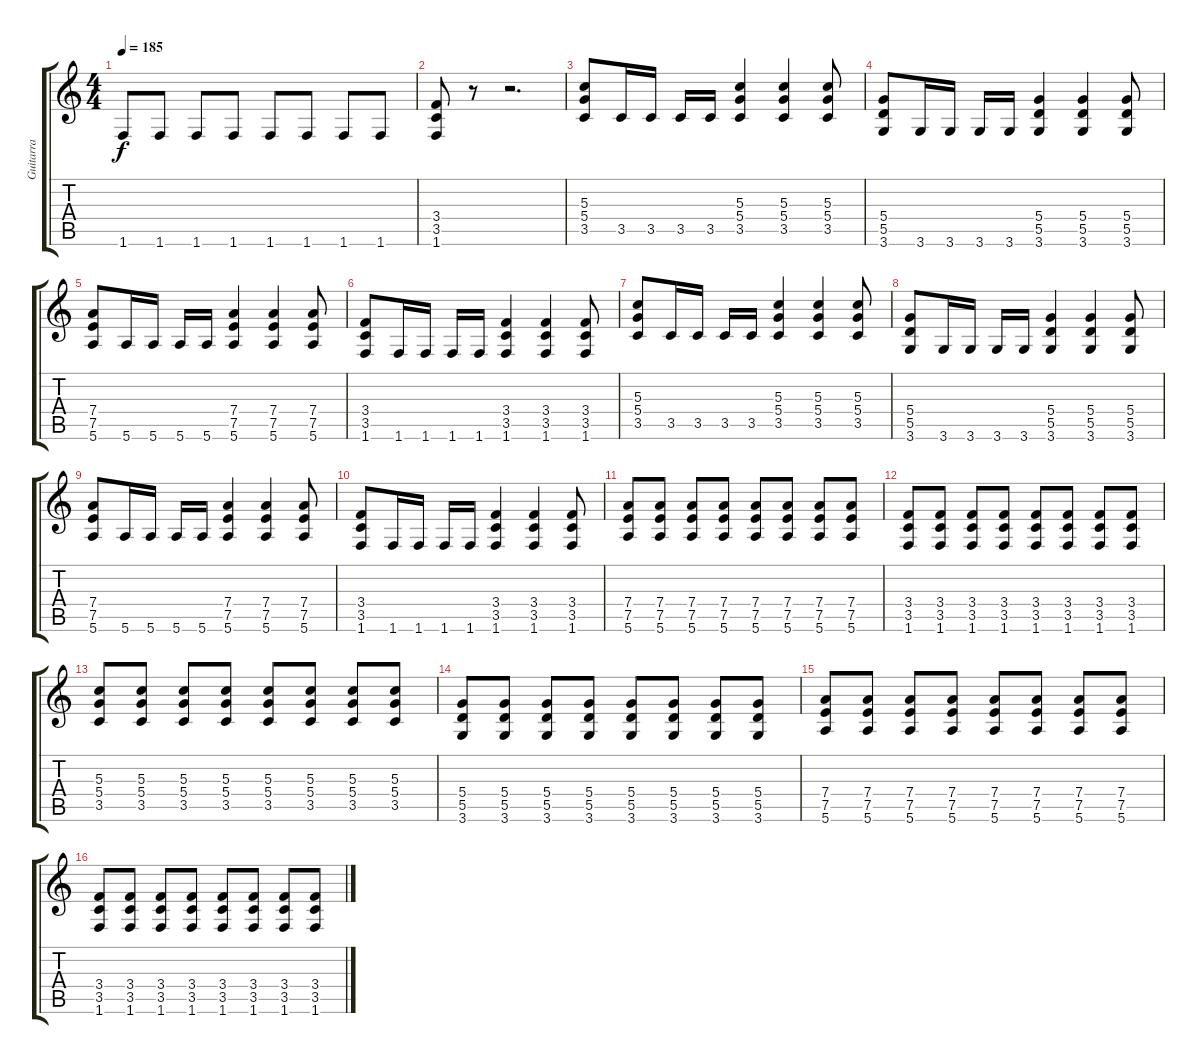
\track ("Guitarra" "Guitarra") {instrument distortionguitar}
\staff {score tabs}
\tuning (E4 B3 G3 D3 A2 E2) {hide}
\ts (4 4)
\tempo 185
\clef g2
\ks c
1.6.8{dy f} 1.6.8 1.6.8 1.6.8 1.6.8 1.6.8 1.6.8 1.6.8 |
(3.4 3.5 1.6).8 r.8 r.2{d} |
(5.3 5.4 3.5).8 3.5.16 3.5.16 3.5.16 3.5.16 (5.3 5.4 3.5).4 (5.3 5.4 3.5).4 (5.3 5.4 3.5).8 |
(5.4 5.5 3.6).8 3.6.16 3.6.16 3.6.16 3.6.16 (5.4 5.5 3.6).4 (5.4 5.5 3.6).4 (5.4 5.5 3.6).8 |
(7.4 7.5 5.6).8 5.6.16 5.6.16 5.6.16 5.6.16 (7.4 7.5 5.6).4 (7.4 7.5 5.6).4 (7.4 7.5 5.6).8 |
(3.4 3.5 1.6).8 1.6.16 1.6.16 1.6.16 1.6.16 (3.4 3.5 1.6).4 (3.4 3.5 1.6).4 (3.4 3.5 1.6).8 |
(5.3 5.4 3.5).8 3.5.16 3.5.16 3.5.16 3.5.16 (5.3 5.4 3.5).4 (5.3 5.4 3.5).4 (5.3 5.4 3.5).8 |
(5.4 5.5 3.6).8 3.6.16 3.6.16 3.6.16 3.6.16 (5.4 5.5 3.6).4 (5.4 5.5 3.6).4 (5.4 5.5 3.6).8 |
(7.4 7.5 5.6).8 5.6.16 5.6.16 5.6.16 5.6.16 (7.4 7.5 5.6).4 (7.4 7.5 5.6).4 (7.4 7.5 5.6).8 |
(3.4 3.5 1.6).8 1.6.16 1.6.16 1.6.16 1.6.16 (3.4 3.5 1.6).4 (3.4 3.5 1.6).4 (3.4 3.5 1.6).8 |
(7.4 7.5 5.6).8 (7.4 7.5 5.6).8 (7.4 7.5 5.6).8 (7.4 7.5 5.6).8 (7.4 7.5 5.6).8 (7.4 7.5 5.6).8 (7.4 7.5 5.6).8 (7.4 7.5 5.6).8 |
(3.4 3.5 1.6).8 (3.4 3.5 1.6).8 (3.4 3.5 1.6).8 (3.4 3.5 1.6).8 (3.4 3.5 1.6).8 (3.4 3.5 1.6).8 (3.4 3.5 1.6).8 (3.4 3.5 1.6).8 |
(5.3 5.4 3.5).8 (5.3 5.4 3.5).8 (5.3 5.4 3.5).8 (5.3 5.4 3.5).8 (5.3 5.4 3.5).8 (5.3 5.4 3.5).8 (5.3 5.4 3.5).8 (5.3 5.4 3.5).8 |
(5.4 5.5 3.6).8 (5.4 5.5 3.6).8 (5.4 5.5 3.6).8 (5.4 5.5 3.6).8 (5.4 5.5 3.6).8 (5.4 5.5 3.6).8 (5.4 5.5 3.6).8 (5.4 5.5 3.6).8 |
(7.4 7.5 5.6).8 (7.4 7.5 5.6).8 (7.4 7.5 5.6).8 (7.4 7.5 5.6).8 (7.4 7.5 5.6).8 (7.4 7.5 5.6).8 (7.4 7.5 5.6).8 (7.4 7.5 5.6).8 |
(3.4 3.5 1.6).8 (3.4 3.5 1.6).8 (3.4 3.5 1.6).8 (3.4 3.5 1.6).8 (3.4 3.5 1.6).8 (3.4 3.5 1.6).8 (3.4 3.5 1.6).8 (3.4 3.5 1.6).8
